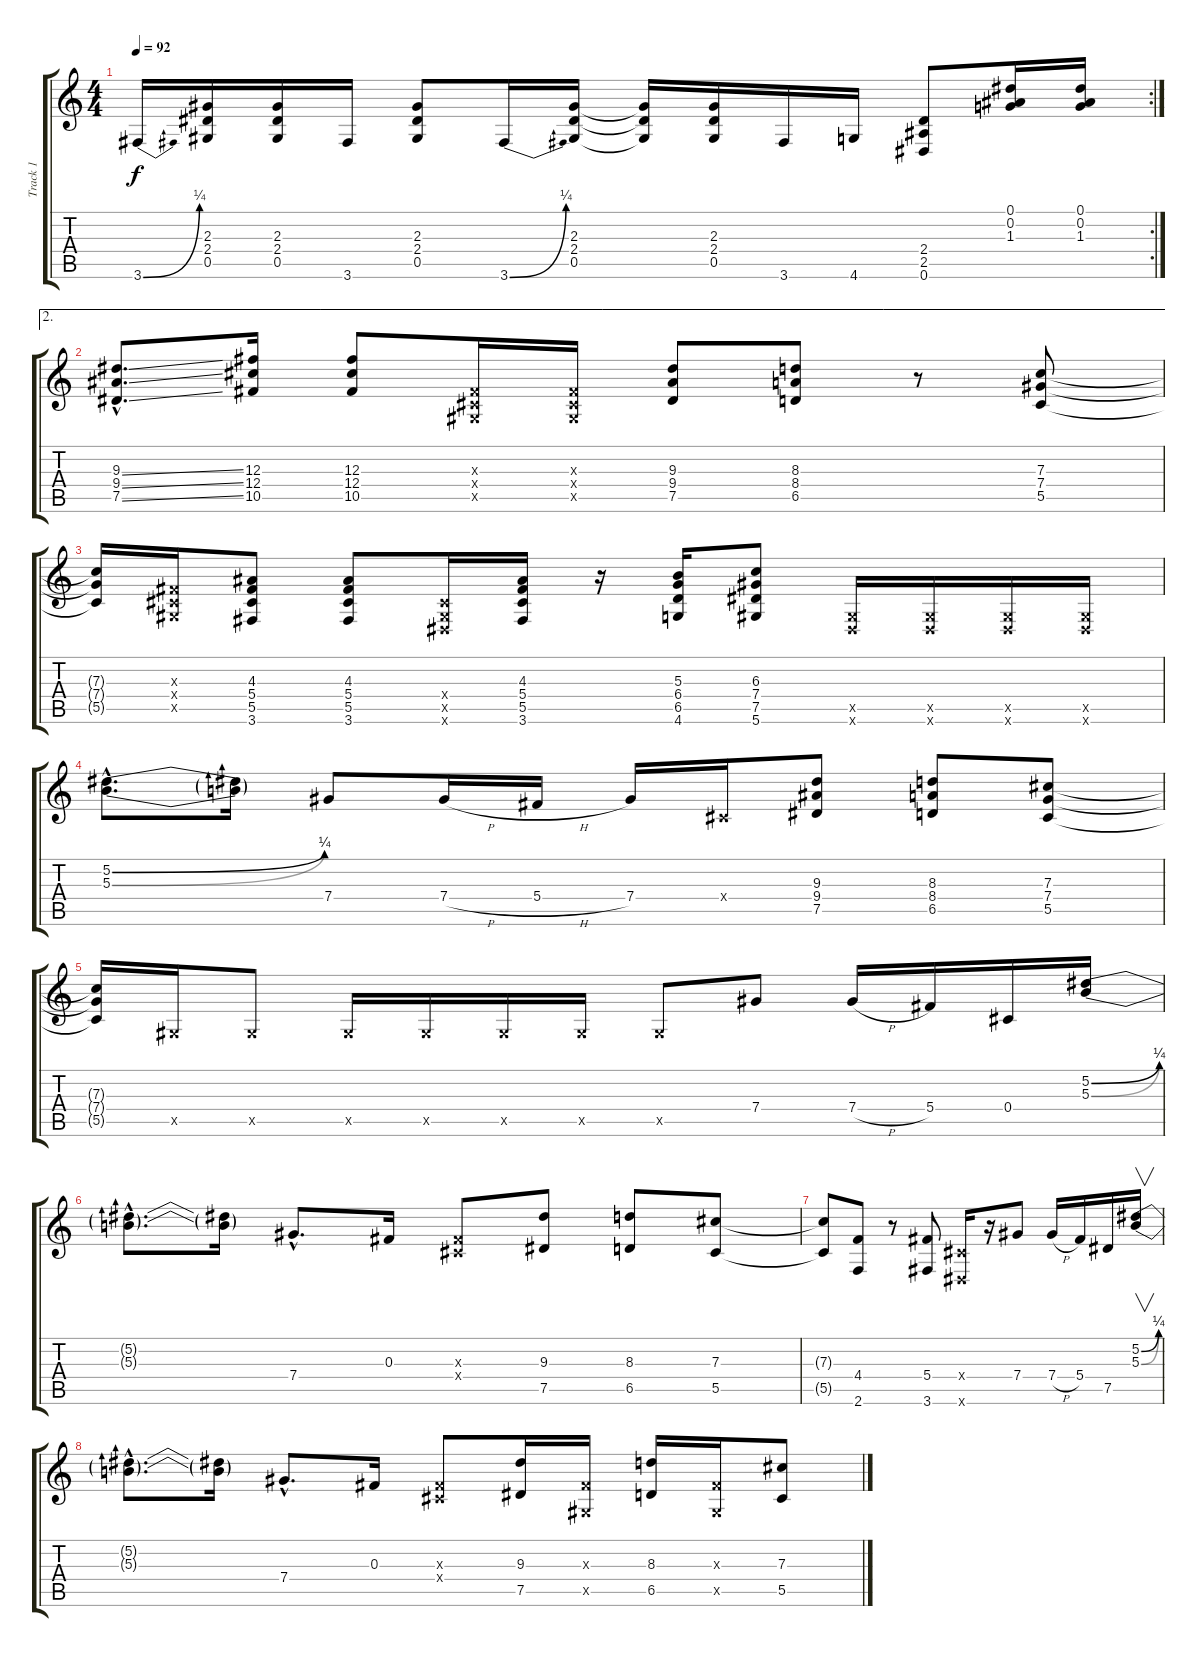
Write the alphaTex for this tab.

\track ("Track 1" "Track 1") {instrument electricguitarmuted}
\staff {score tabs}
\tuning (Eb4 Bb3 Gb3 Db3 Ab2 Eb2) {hide}
\rc 2
\ts (4 4)
\tempo 92
\clef g2
\ks c
3.6{be (bend 0 0 60 1)}.16{dy f} (2.3 2.4 0.5).16 (2.3 2.4 0.5).16 3.6.16 (2.3 2.4 0.5).8 3.6{be (bend 0 0 60 1)}.16 (2.3 2.4 0.5).16 (2.3{t} 2.4{t} 0.5{t}).16 (2.3 2.4 0.5).16 3.6.16 4.6.16 (2.4 2.5 0.6).8 (0.1 0.2 1.3).16 (0.1 0.2 1.3).16 |
\ae 2
(9.3{ss hac} 9.4{ss hac} 7.5{ss hac}).8{d} (12.3 12.4 10.5).16 (12.3 12.4 10.5).8 (0.3{x} 0.4{x} 0.5{x}).16 (0.3{x} 0.4{x} 0.5{x}).16 (9.3 9.4 7.5).8 (8.3 8.4 6.5).8 r.8 (7.3 7.4 5.5).8 |
(7.3{t} 7.4{t} 5.5{t}).16 (0.3{x} 0.4{x} 0.5{x}).16 (4.3 5.4 5.5 3.6).8 (4.3 5.4 5.5 3.6).8 (0.4{x} 0.5{x} 0.6{x}).16 (4.3 5.4 5.5 3.6).16 r.16 (5.3 6.4 6.5 4.6).16 (6.3 7.4 7.5 5.6).8 (0.5{x} 0.6{x}).16 (0.5{x} 0.6{x}).16 (0.5{x} 0.6{x}).16 (0.5{x} 0.6{x}).16 |
(5.2{be (bend 0 0 60 1) hac} 5.3{be (bend 0 0 60 1) hac}).8{d} (5.2{t} 5.3{t}).16 7.4.8 7.4{h}.16 5.4{h}.16 7.4.16 0.4{x}.16 (9.3 9.4 7.5).8 (8.3 8.4 6.5).8 (7.3 7.4 5.5).8 |
(7.3{t} 7.4{t} 5.5{t}).16 0.5{x}.16 0.5{x}.8 0.5{x}.16 0.5{x}.16 0.5{x}.16 0.5{x}.16 0.5{x}.8 7.4.8 7.4{h}.16 5.4.16 0.4.16 (5.2{be (bend 0 0 60 1)} 5.3{be (bend 0 0 60 1)}).16 |
(5.2{hac t} 5.3{hac t}).8{d} (5.2{t} 5.3{t}).16 7.4{hac}.8{d} 0.3.16 (0.3{x} 0.4{x}).8 (9.3 7.5).8 (8.3 6.5).8 (7.3 5.5).8 |
(7.3{t} 5.5{t}).8 (4.4 2.6).8 r.8 (5.4 3.6).8 (0.4{x} 0.6{x}).16 r.16 7.4.8 7.4{h}.16 5.4.16 7.5.16 (5.2{be (bend 0 0 60 1)} 5.3{be (bend 0 0 60 1)}).16{v} |
(5.2{hac t} 5.3{hac t}).8{d} (5.2{t} 5.3{t}).16 7.4{hac}.8{d} 0.3.16 (0.3{x} 0.4{x}).8 (9.3 7.5).16 (0.3{x} 0.5{x}).16 (8.3 6.5).16 (0.3{x} 0.5{x}).16 (7.3 5.5).8
